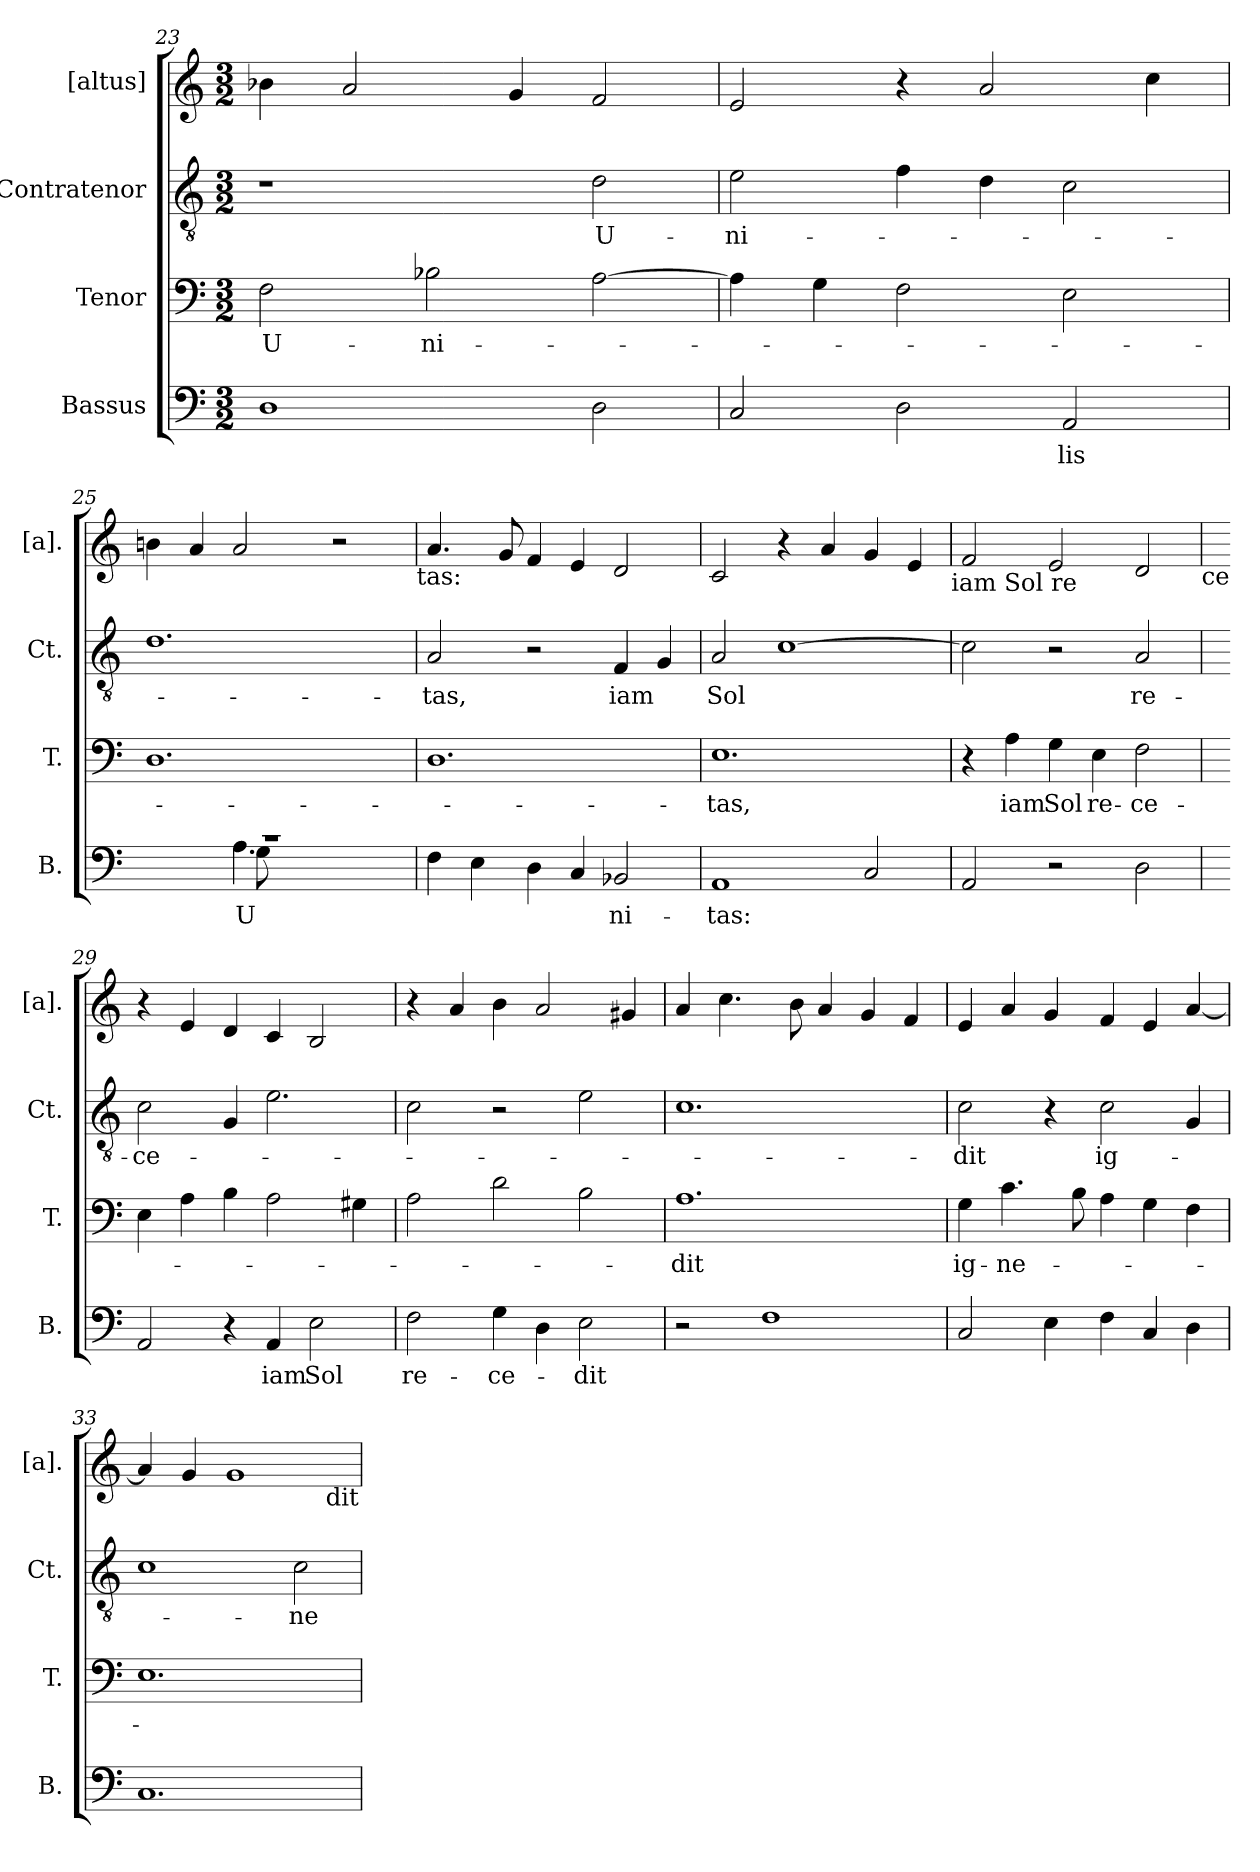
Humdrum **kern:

**kern	**text	**kern	**text	**kern	**text	**kern
*part4	*part4	*part3	*part3	*part2	*part2	*part1
*staff4	*staff4	*staff3	*staff3	*staff2	*staff2	*staff1
*I"Bassus	*	*I"Tenor	*	*I"Contratenor	*	*I"[altus]
*I'B.	*	*I'T.	*	*I'Ct.	*	*I'[a].
*clefF4	*	*clefF4	*	*clefGv2	*	*clefG2
*k[]	*	*k[]	*	*k[]	*	*k[]
*C:	*	*C:	*	*C:	*	*C:
*M3/2	*	*M3/2	*	*M3/2	*	*M3/2
=23	=23	=23	=23	=23	=23	=23
!	!	!	!LO:LY:b	!	!	!
1D	.	2F\	U-	1r	.	4b-X\
.	.	.	.	.	.	2a/
!	!	!	!LO:LY:b	!	!	!
.	.	2B-X\	-ni-	.	.	.
.	.	.	.	.	.	4g/
!	!	!	!	!	!LO:LY:b	!
2D\	.	[>2A\	.	2d\	U-	2f/
=24	=24	=24	=24	=24	=24	=24
!	!	!	!	!	!LO:LY:b	!
2C/	.	4A\]	.	2e\	-ni-	2e/
.	.	4G\	.	.	.	.
2D\	.	2F\	.	4f\	.	4r
.	.	.	.	4d\	.	2a/
!	!LO:LY:b	!	!	!	!	!
2AA/	-lis	2E\	.	2c\	.	.
.	.	.	.	.	.	4cc\
=25	=25	=25	=25	=25	=25	=25
!LO:N:vis=1	!	!	!	!	!	!
*^	*	*	*	*	*	*
*	*^	*	*	*	*	*	*
1.rc	2ryy	2ryy	.	1.D	.	1.d	.	4bn\
.	.	.	.	.	.	.	.	4a/
!	!	!	!LO:LY:b	!	!	!	!	!
.	4.A\	8G\	U-	.	.	.	.	2a/
.	.	2..ryy	.	.	.	.	.	.
.	2ryy	.	.	.	.	.	.	.
.	.	.	.	.	.	.	.	2r
.	8ryy	.	.	.	.	.	.	.
*	*v	*v	*	*	*	*	*	*
!	!	!	!	!	!	!	!LO:TX:b:t=tas&colon;
!!LO:LB:g=z
=26	=26	=26	=26	=26	=26	=26	=26
!	!	!	!	!	!	!LO:LY:b	!
*v	*v	*	*	*	*	*	*
4F\	.	1.D	.	2A/	-tas,	4.a/
4E\	.	.	.	.	.	.
.	.	.	.	.	.	8g/
4D\	.	.	.	2r	.	4f/
4C/	.	.	.	.	.	4e/
!	!LO:LY:b	!	!	!	!LO:LY:b	!
2BB-/	-ni-	.	.	4F/	iam	2d/
.	.	.	.	4G/	.	.
=27	=27	=27	=27	=27	=27	=27
!	!LO:LY:b	!	!LO:LY:b	!	!LO:LY:b	!
1AA	-tas:	1.E	-tas,	2A/	Sol	2c/
.	.	.	.	[>1c	.	4r
.	.	.	.	.	.	4a/
2C/	.	.	.	.	.	4g/
.	.	.	.	.	.	4e/
!	!	!	!	!	!	!LO:TX:b:t=iam Sol re
=28	=28	=28	=28	=28	=28	=28
2AA/	.	4r	.	2c\]	.	2f/
!	!	!	!LO:LY:b	!	!	!
.	.	4A\	iam	.	.	.
!	!	!	!LO:LY:b	!	!	!
2r	.	4G\	Sol	2r	.	2e/
!	!	!	!LO:LY:b	!	!	!
.	.	4E\	re-	.	.	.
!	!	!	!LO:LY:b	!	!LO:LY:b	!
2D\	.	2F\	-ce-	2A/	re-	2d/
!	!	!	!	!	!	!LO:TX:b:t=ce
=29	=29	=29	=29	=29	=29	=29
!	!	!	!	!	!LO:LY:b	!
2AA/	.	4E\	.	2c\	-ce-	4r
.	.	4A\	.	.	.	4e/
4r	.	4B\	.	4G/	.	4d/
!	!LO:LY:b	!	!	!	!	!
4AA/	iam	2A\	.	2.e\	.	4c/
!	!LO:LY:b	!	!	!	!	!
2E\	Sol	.	.	.	.	2B/
.	.	4G#\	.	.	.	.
=30	=30	=30	=30	=30	=30	=30
!	!LO:LY:b	!	!	!	!	!
2F\	re-	2A\	.	2c\	.	4r
.	.	.	.	.	.	4a/
!	!LO:LY:b	!	!	!	!	!
4G\	-ce-	2d\	.	2r	.	4b\
4D\	.	.	.	.	.	2a/
!	!LO:LY:b	!	!	!	!	!
2E\	-dit	2B\	.	2e\	.	.
.	.	.	.	.	.	4g#/
=31	=31	=31	=31	=31	=31	=31
!	!	!	!LO:LY:b	!	!	!
2r	.	1.A	-dit	1.c	.	4a/
.	.	.	.	.	.	4.cc\
1F	.	.	.	.	.	.
.	.	.	.	.	.	8b\
.	.	.	.	.	.	4a/
.	.	.	.	.	.	4g/
.	.	.	.	.	.	4f/
!!LO:PB:g=z
=32	=32	=32	=32	=32	=32	=32
!	!	!	!LO:LY:b	!	!LO:LY:b	!
2C/	.	4G\	ig-	2c\	-dit	4e/
!	!	!	!LO:LY:b	!	!	!
.	.	4.c\	-ne-	.	.	4a/
4E\	.	.	.	4r	.	4g/
.	.	8B\	.	.	.	.
!	!	!	!	!	!LO:LY:b	!
4F\	.	4A\	.	2c\	ig-	4f/
4C/	.	4G\	.	.	.	4e/
4D\	.	4F\	.	4G/	.	[<4a/
=33	=33	=33	=33	=33	=33	=33
1.C	.	1.E	.	1c	.	4a/]
.	.	.	.	.	.	4g/
.	.	.	.	.	.	1g
!	!	!	!	!	!LO:LY:b	!
.	.	.	.	2c\	-ne-	.
!	!	!	!	!	!	!LO:TX:b:t=dit
=	=	=	=	=	=	=
*-	*-	*-	*-	*-	*-	*-
